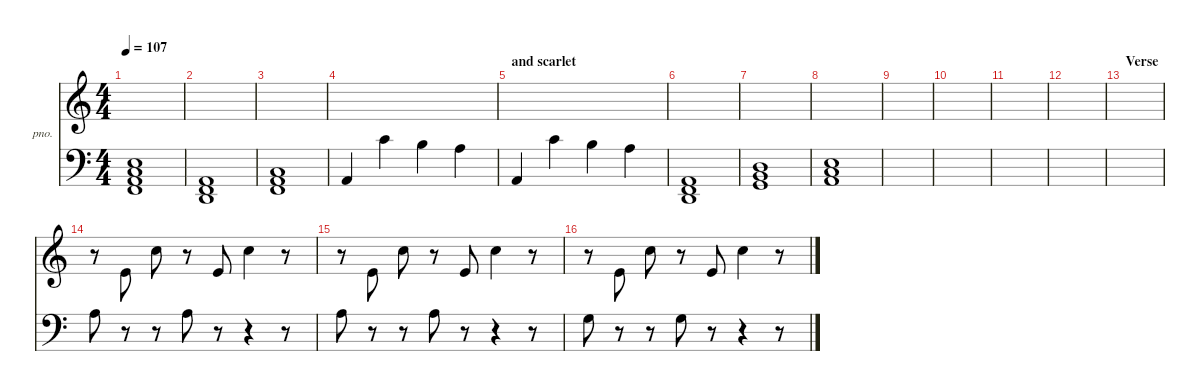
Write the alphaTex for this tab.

\defaultSystemsLayout 4
\hideDynamics
\bracketExtendMode nobrackets
\firstSystemTrackNameOrientation horizontal
\otherSystemsTrackNameOrientation horizontal
\track ("Acoustic Piano" "pno.") {solo instrument acousticgrandpiano}
\staff {score}
\tuning (E4 B3 G3 D3 A2 E2)
\ts (4 4)
\tempo 107
\clef g2
\ks aminor
|
|
|
|
\section ("" "and scarlet")
|
|
|
|
|
|
|
|
\section ("" "Verse")
|
r.8{beam Down} 5.2.8{beam Up} 8.1.8{beam Down} r.8{beam Down} 5.2.8{beam Up} 8.1.4{beam Down} r.8{beam Down} |
r.8{beam Down} 5.2.8{beam Up} 8.1.8{beam Down} r.8{beam Down} 5.2.8{beam Up} 8.1.4{beam Down} r.8{beam Down} |
r.8{beam Down} 5.2.8{beam Up} 8.1.8{beam Down} r.8{beam Down} 5.2.8{beam Up} 8.1.4{beam Down} r.8{beam Down}
\staff {score}
\tuning (G2 D2 A1 E1 B0)
\clef f4
\ottava regular
\simile none
\ks aminor
(13.4 22.5 5.1 14.2).1{dy mf beam Up} |
(10.4 18.5 2.1).1{beam Up} |
(13.4 22.5 5.1).1{beam Up} |
12.3.4{beam Up} 22.2.4{beam Down} 21.2.4{beam Down} 19.2.4{beam Down} |
12.3.4{beam Up} 22.2.4{beam Down} 21.2.4{beam Down} 19.2.4{beam Down} |
(10.4 18.5 2.1).1{beam Up} |
(0.1 9.2 17.3).1{beam Up} |
(12.3 10.2 9.1).1{beam Up} |
|
|
|
|
|
14.1.8{dy f beam Down} r.8{beam Down} r.8{beam Down} 19.2.8{beam Down} r.8{beam Down} r.4{beam Down} r.8{beam Down} |
14.1.8{beam Down} r.8{beam Down} r.8{beam Down} 19.2.8{beam Down} r.8{beam Down} r.4{beam Down} r.8{beam Down} |
12.1.8{beam Down} r.8{beam Down} r.8{beam Down} 12.1.8{beam Down} r.8{beam Down} r.4{beam Down} r.8{beam Down}
